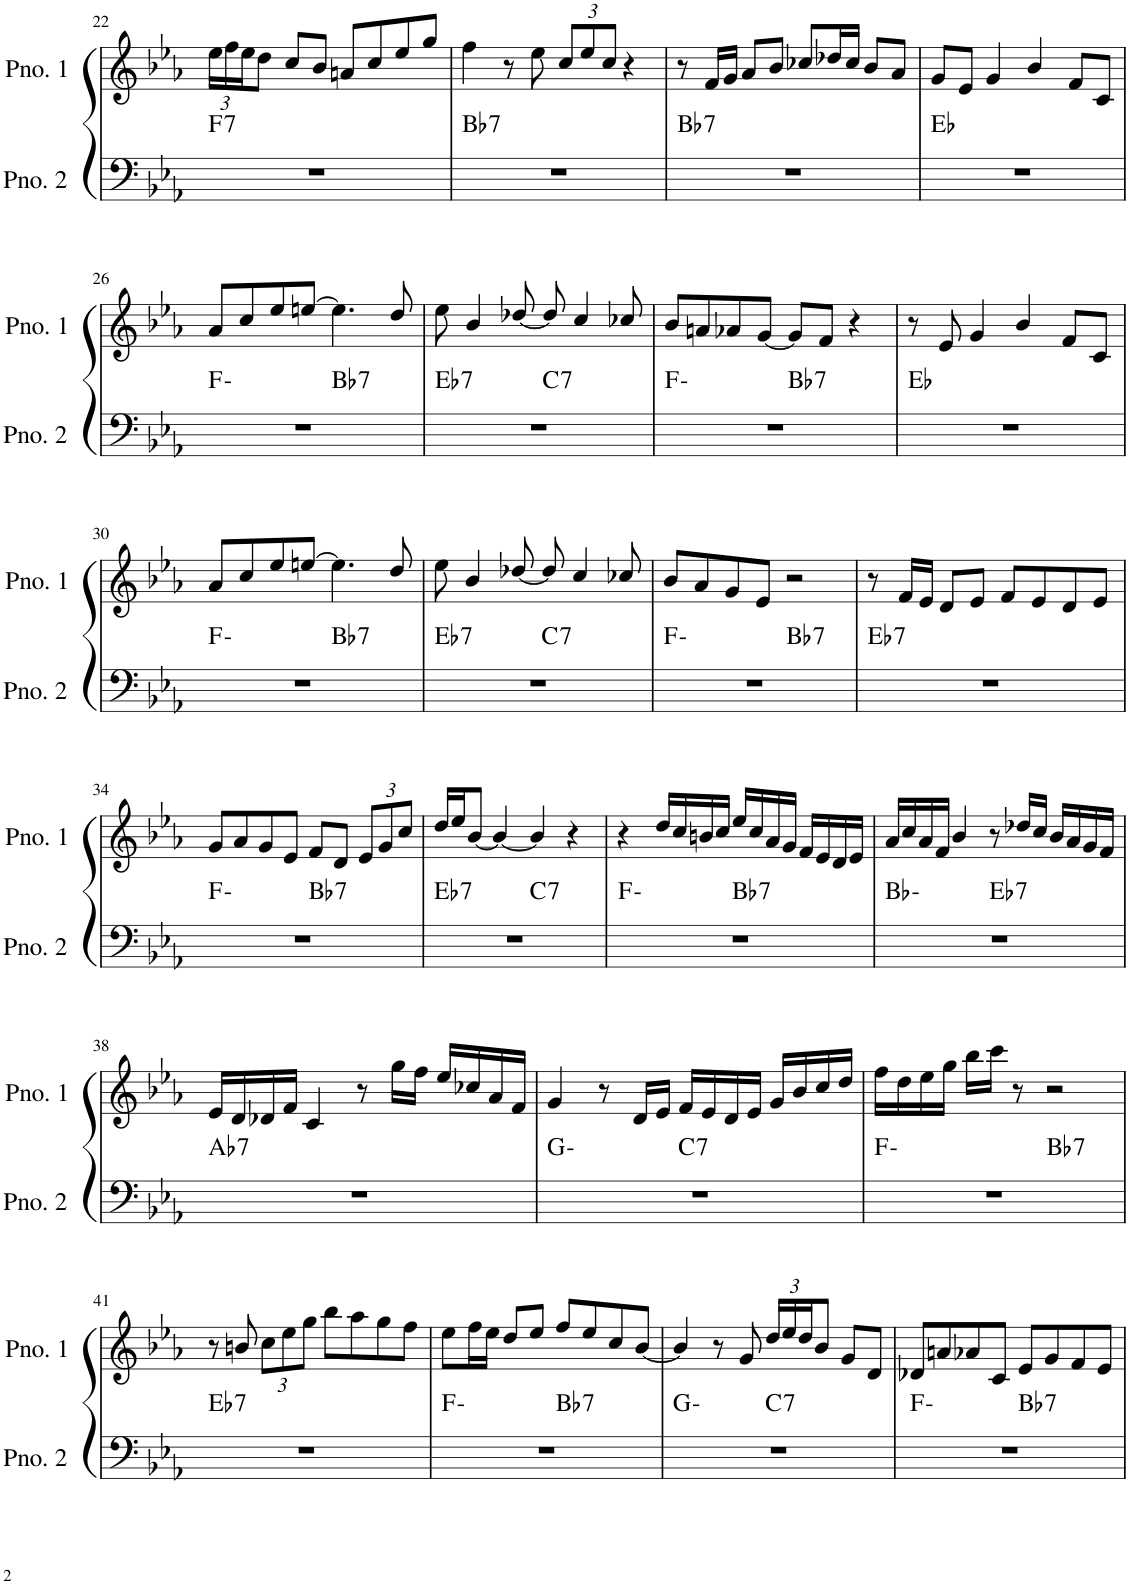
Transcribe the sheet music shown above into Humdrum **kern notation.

**kern	**harte	**kern
*part2	*part2	*part1
*staff2	*	*staff1
*I"ピアノ 2	*	*I"ピアノ 1
!!LO:PB:g=z
*clefF4	*	*clefG2
*k[b-e-a-]	*	*k[b-e-a-]
*M4/4	*	*M4/4
*	*	*Xbrackettup
=22	=22	=22
!	!LO:H:kt=7	!
1r	F:7	24ee-\LL
.	.	24ff\
.	.	24ee-\J
.	.	8dd\J
.	.	8cc/L
.	.	8b-/J
.	.	8an/L
.	.	8cc/
.	.	8ee-/
.	.	8gg/J
=23	=23	=23
!	!LO:H:kt=7	!
1r	Bb:7	4ff\
.	.	8r
.	.	8ee-\
.	.	12cc/L
.	.	12ee-/
.	.	12cc/J
.	.	4r
=24	=24	=24
!	!LO:H:kt=7	!
1r	Bb:7	8r
.	.	16f/LL
.	.	16g/JJ
.	.	8a-/L
.	.	8b-/J
.	.	8cc-X/L
.	.	16dd-X/L
.	.	16cc-/JJ
.	.	8b-/L
.	.	8a-/J
=25	=25	=25
1r	Eb:maj	8g/L
.	.	8e-/J
.	.	4g/
.	.	4b-/
.	.	8f/L
.	.	8c/J
!!LO:LB:g=z
=26	=26	=26
*^	*	*
1r	2ryy	F:min	8a-/L
.	.	.	8cc/
.	.	.	8ee-/
.	.	.	[8een/J
!	!	!LO:H:kt=7	!
.	2ryy	Bb:7	4.ee\]
.	.	.	8dd/
=27	=27	=27	=27
!	!	!LO:H:kt=7	!
1r	2ryy	Eb:7	8ee-\
.	.	.	4b-/
.	.	.	[8dd-X/
!	!	!LO:H:kt=7	!
.	2ryy	C:7	8dd-/]
.	.	.	4cc/
.	.	.	8cc-X/
=28	=28	=28	=28
1r	2ryy	F:min	8b-/L
.	.	.	8an/
.	.	.	8a-X/
.	.	.	[8g/J
!	!	!LO:H:kt=7	!
.	2ryy	Bb:7	8g/L]
.	.	.	8f/J
.	.	.	4r
*v	*v	*	*
=29	=29	=29
1r	Eb:maj	8r
.	.	8e-/
.	.	4g/
.	.	4b-/
.	.	8f/L
.	.	8c/J
!!LO:LB:g=z
=30	=30	=30
*^	*	*
1r	2ryy	F:min	8a-/L
.	.	.	8cc/
.	.	.	8ee-/
.	.	.	[8een/J
!	!	!LO:H:kt=7	!
.	2ryy	Bb:7	4.ee\]
.	.	.	8dd/
=31	=31	=31	=31
!	!	!LO:H:kt=7	!
1r	2ryy	Eb:7	8ee-\
.	.	.	4b-/
.	.	.	[8dd-X/
!	!	!LO:H:kt=7	!
.	2ryy	C:7	8dd-/]
.	.	.	4cc/
.	.	.	8cc-X/
=32	=32	=32	=32
1r	2ryy	F:min	8b-/L
.	.	.	8a-/
.	.	.	8g/
.	.	.	8e-/J
!	!	!LO:H:kt=7	!
.	2ryy	Bb:7	2r
=33	=33	=33	=33
!	!	!LO:H:kt=7	!
*v	*v	*	*
1r	Eb:7	8r
.	.	16f/LL
.	.	16e-/JJ
.	.	8d/L
.	.	8e-/J
.	.	8f/L
.	.	8e-/
.	.	8d/
.	.	8e-/J
!!LO:LB:g=z
=34	=34	=34
*^	*	*
1r	2ryy	F:min	8g/L
.	.	.	8a-/
.	.	.	8g/
.	.	.	8e-/J
!	!	!LO:H:kt=7	!
.	2ryy	Bb:7	8f/L
.	.	.	8d/J
.	.	.	12e-/L
.	.	.	12g/
.	.	.	12cc/J
=35	=35	=35	=35
!	!	!LO:H:kt=7	!
1r	2ryy	Eb:7	16dd/LL
.	.	.	16ee-/J
.	.	.	[8b-/J
.	.	.	4b-/_
!	!	!LO:H:kt=7	!
.	2ryy	C:7	4b-/]
.	.	.	4r
=36	=36	=36	=36
1r	2ryy	F:min	4r
.	.	.	16dd/LL
.	.	.	16cc/
.	.	.	16bn/
.	.	.	16cc/JJ
!	!	!LO:H:kt=7	!
.	2ryy	Bb:7	16ee-/LL
.	.	.	16cc/
.	.	.	16a-/
.	.	.	16g/JJ
.	.	.	16f/LL
.	.	.	16e-/
.	.	.	16d/
.	.	.	16e-/JJ
=37	=37	=37	=37
1r	2ryy	Bb:min	16a-/LL
.	.	.	16cc/
.	.	.	16a-/
.	.	.	16f/JJ
.	.	.	4b-/
!	!	!LO:H:kt=7	!
.	2ryy	Eb:7	8r
.	.	.	16dd-X/LL
.	.	.	16cc/JJ
.	.	.	16b-/LL
.	.	.	16a-/
.	.	.	16g/
.	.	.	16f/JJ
!!LO:LB:g=z
=38	=38	=38	=38
!	!	!LO:H:kt=7	!
*v	*v	*	*
1r	Ab:7	16e-/LL
.	.	16d/
.	.	16d-X/
.	.	16f/JJ
.	.	4c/
.	.	8r
.	.	16gg\LL
.	.	16ff\JJ
.	.	16ee-/LL
.	.	16cc-X/
.	.	16a-/
.	.	16f/JJ
=39	=39	=39
*^	*	*
1r	2ryy	G:min	4g/
.	.	.	8r
.	.	.	16d/LL
.	.	.	16e-/JJ
!	!	!LO:H:kt=7	!
.	2ryy	C:7	16f/LL
.	.	.	16e-/
.	.	.	16d/
.	.	.	16e-/JJ
.	.	.	16g/LL
.	.	.	16b-/
.	.	.	16cc/
.	.	.	16dd/JJ
=40	=40	=40	=40
1r	2ryy	F:min	16ff\LL
.	.	.	16dd\
.	.	.	16ee-\
.	.	.	16gg\JJ
.	.	.	16bb-\LL
.	.	.	16ccc\JJ
.	.	.	8r
!	!	!LO:H:kt=7	!
.	2ryy	Bb:7	2r
!!LO:LB:g=z
=41	=41	=41	=41
!	!	!LO:H:kt=7	!
*v	*v	*	*
1r	Eb:7	8r
.	.	8bn/
.	.	12cc\L
.	.	12ee-\
.	.	12gg\J
.	.	8bb-\L
.	.	8aa-\
.	.	8gg\
.	.	8ff\J
=42	=42	=42
*^	*	*
1r	2ryy	F:min	8ee-\L
.	.	.	16ff\L
.	.	.	16ee-\JJ
.	.	.	8dd/L
.	.	.	8ee-/J
!	!	!LO:H:kt=7	!
.	2ryy	Bb:7	8ff/L
.	.	.	8ee-/
.	.	.	8cc/
.	.	.	[8b-/J
=43	=43	=43	=43
1r	2ryy	G:min	4b-/]
.	.	.	8r
.	.	.	8g/
!	!	!LO:H:kt=7	!
.	2ryy	C:7	24dd/LL
.	.	.	24ee-/
.	.	.	24dd/J
.	.	.	8b-/J
.	.	.	8g/L
.	.	.	8d/J
=44	=44	=44	=44
1r	2ryy	F:min	8d-X/L
.	.	.	8an/
.	.	.	8a-X/
.	.	.	8c/J
!	!	!LO:H:kt=7	!
.	2ryy	Bb:7	8e-/L
.	.	.	8g/
.	.	.	8f/
.	.	.	8e-/J
*v	*v	*	*
=	=	=
*-	*-	*-
